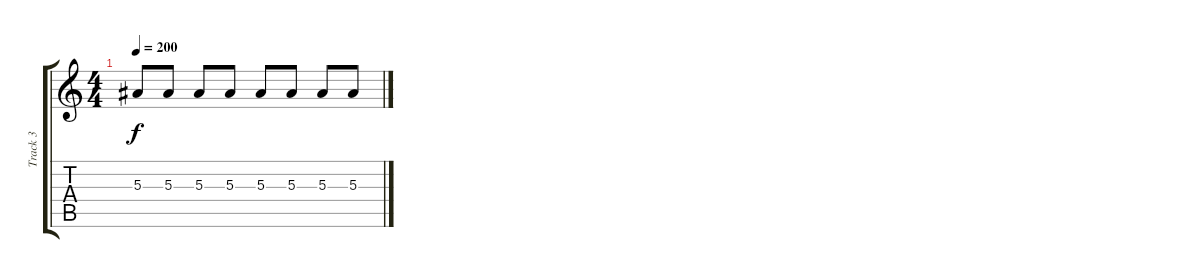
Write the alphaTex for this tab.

\track ("Track 3" "Track 3") {instrument distortionguitar}
\staff {score tabs}
\tuning (D4 A3 F3 C3 G2 C2) {hide}
\ts (4 4)
\tempo 200
\clef g2
\ks c
5.3.8{dy f} 5.3.8 5.3.8 5.3.8 5.3.8 5.3.8 5.3.8 5.3.8
